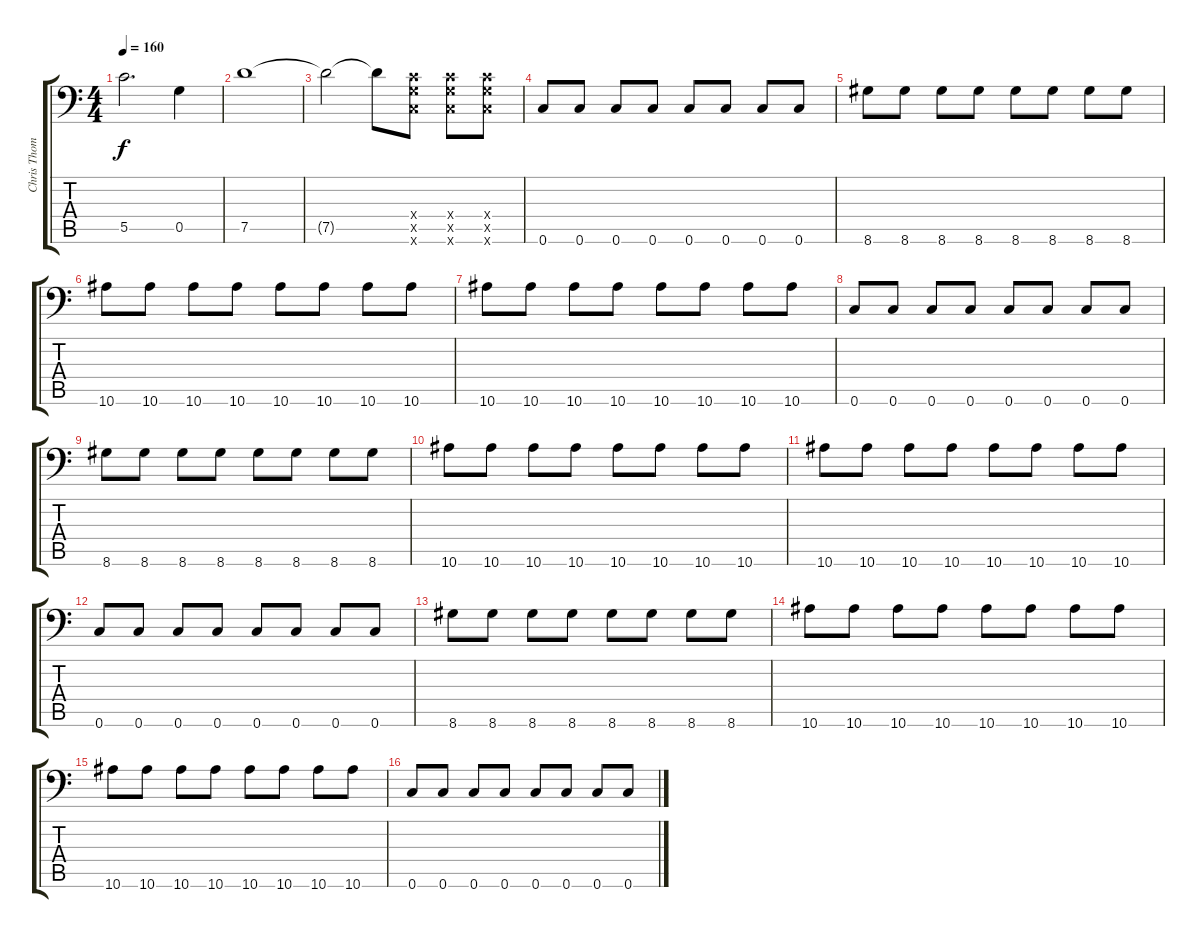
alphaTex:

\track ("Chris Thompson" "Chris Thom") {instrument electricbasspick}
\staff {score tabs}
\tuning (D4 A3 F3 C3 G2 C2) {hide}
\ts (4 4)
\tempo 160
\clef f4
\ks c
5.5{t}.2{d dy f} 0.5.4 |
7.5.1 |
7.5{t}.2 7.5{t}.8 (0.4{x} 0.5{x} 0.6{x}).8 (0.4{x} 0.5{x} 0.6{x}).8 (0.4{x} 0.5{x} 0.6{x}).8 |
0.6.8 0.6.8 0.6.8 0.6.8 0.6.8 0.6.8 0.6.8 0.6.8 |
8.6.8 8.6.8 8.6.8 8.6.8 8.6.8 8.6.8 8.6.8 8.6.8 |
10.6.8 10.6.8 10.6.8 10.6.8 10.6.8 10.6.8 10.6.8 10.6.8 |
10.6.8 10.6.8 10.6.8 10.6.8 10.6.8 10.6.8 10.6.8 10.6.8 |
0.6.8 0.6.8 0.6.8 0.6.8 0.6.8 0.6.8 0.6.8 0.6.8 |
8.6.8 8.6.8 8.6.8 8.6.8 8.6.8 8.6.8 8.6.8 8.6.8 |
10.6.8 10.6.8 10.6.8 10.6.8 10.6.8 10.6.8 10.6.8 10.6.8 |
10.6.8 10.6.8 10.6.8 10.6.8 10.6.8 10.6.8 10.6.8 10.6.8 |
0.6.8 0.6.8 0.6.8 0.6.8 0.6.8 0.6.8 0.6.8 0.6.8 |
8.6.8 8.6.8 8.6.8 8.6.8 8.6.8 8.6.8 8.6.8 8.6.8 |
10.6.8 10.6.8 10.6.8 10.6.8 10.6.8 10.6.8 10.6.8 10.6.8 |
10.6.8 10.6.8 10.6.8 10.6.8 10.6.8 10.6.8 10.6.8 10.6.8 |
0.6.8 0.6.8 0.6.8 0.6.8 0.6.8 0.6.8 0.6.8 0.6.8
